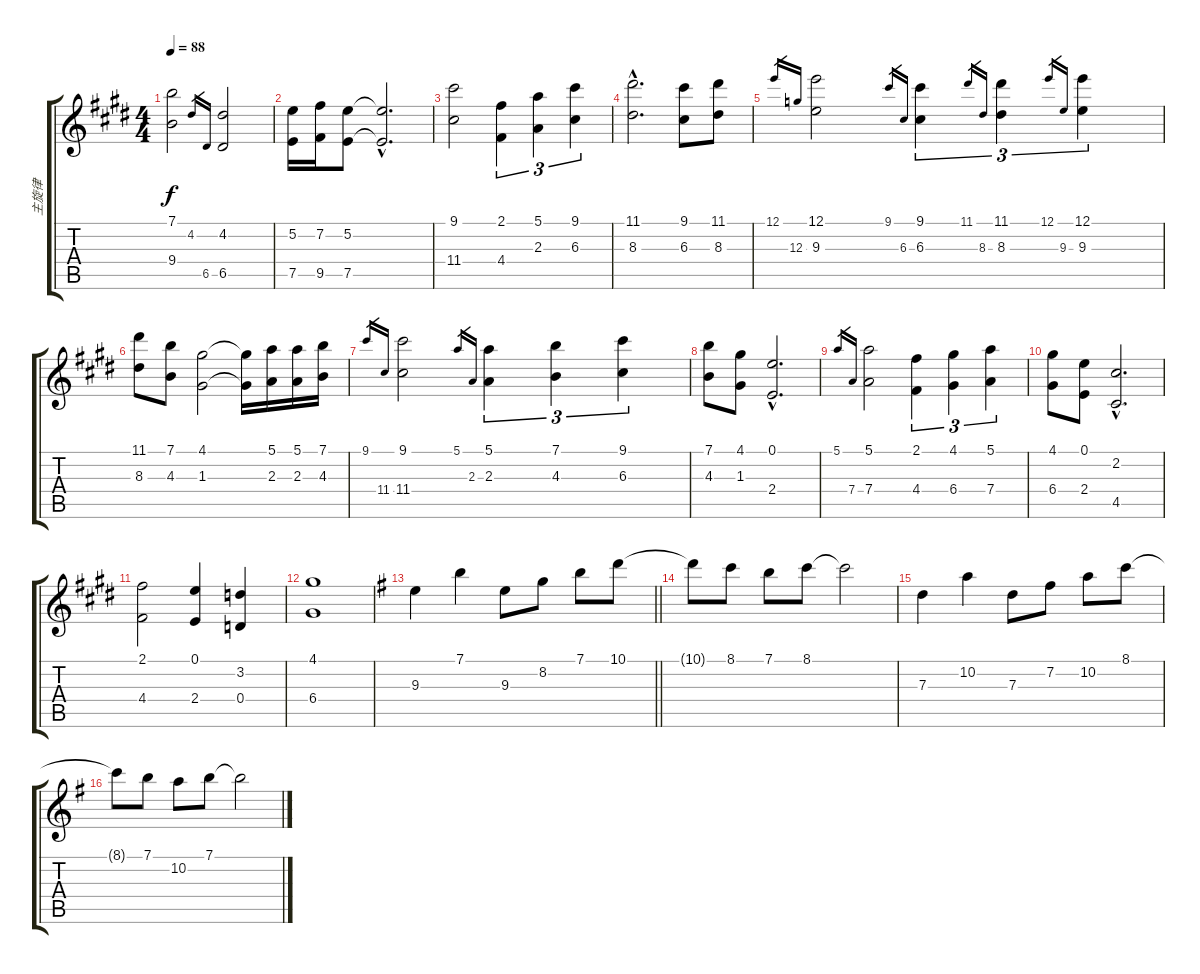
\track ("主旋律" "主旋律") {instrument acousticguitarnylon}
\staff {score tabs}
\tuning (E4 B3 G3 D3 A2 E2) {hide}
\ts (4 4)
\tempo 88
\clef g2
\ks e
(7.1 9.4).2{dy f} 4.2.16{gr} 6.5.16{gr} (4.2 6.5).2 |
(5.2 7.5).16 (7.2 9.5).16 (5.2 7.5).8 (5.2{hac t} 7.5{hac t}).2{d} |
(9.1 11.4).2 (2.1 4.4).4{tu (3 2)} (5.1 2.3).4{tu (3 2)} (9.1 6.3).4{tu (3 2)} |
(11.1{hac} 8.3{hac}).2{d} (9.1 6.3).8 (11.1 8.3).8 |
12.1.16{gr} 12.3.16{gr} (12.1 9.3).2 9.1.16{gr} 6.3.16{gr} (9.1 6.3).4{tu (3 2)} 11.1.16{gr} 8.3.16{gr} (11.1 8.3).4{tu (3 2)} 12.1.16{gr} 9.3.16{gr} (12.1 9.3).4{tu (3 2)} |
(11.1 8.3).8 (7.1 4.3).8 (4.1 1.3).2 (4.1{t} 1.3{t}).16 (5.1 2.3).16 (5.1 2.3).16 (7.1 4.3).16 |
9.1.16{gr} 11.4.16{gr} (9.1 11.4).2 5.1.16{gr} 2.3.16{gr} (5.1 2.3).4{tu (3 2)} (7.1 4.3).4{tu (3 2)} (9.1 6.3).4{tu (3 2)} |
(7.1 4.3).8 (4.1 1.3).8 (0.1{hac} 2.4{hac}).2{d} |
5.1.16{gr} 7.4.16{gr} (5.1 7.4).2 (2.1 4.4).4{tu (3 2)} (4.1 6.4).4{tu (3 2)} (5.1 7.4).4{tu (3 2)} |
(4.1 6.4).8 (0.1 2.4).8 (2.2{hac} 4.5{hac}).2{d} |
(2.1 4.4).2 (0.1 2.4).4 (3.2 0.4).4 |
(4.1 6.4).1 |
\barLineRight lightlight
\ks g
9.3.4 7.1.4 9.3.8 8.2.8 7.1.8 10.1.8 |
10.1{t}.8 8.1.8 7.1.8 8.1.8 8.1{t}.2 |
7.3.4 10.2.4 7.3.8 7.2.8 10.2.8 8.1.8 |
8.1{t}.8 7.1.8 10.2.8 7.1.8 7.1{t}.2
